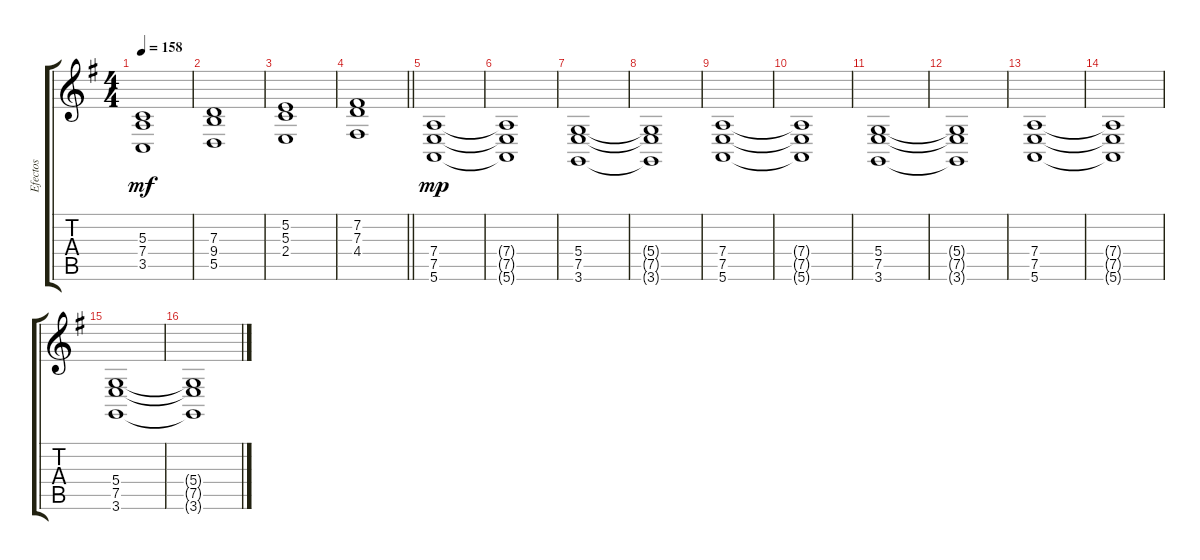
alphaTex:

\track ("Efectos" "Efectos") {instrument pad7halo}
\staff {score tabs}
\tuning (E4 B3 G3 D3 A2 E2) {hide}
\ts (4 4)
\tempo 158
\clef g2
\ks g
(5.3 7.4 3.5).1{dy mf} |
(7.3 9.4 5.5).1 |
(5.2 5.3 2.4).1 |
\barLineRight lightlight
(7.2 7.3 4.4).1 |
(7.4 7.5 5.6).1{dy mp} |
(7.4{t} 7.5{t} 5.6{t}).1 |
(5.4 7.5 3.6).1 |
(5.4{t} 7.5{t} 3.6{t}).1 |
(7.4 7.5 5.6).1 |
(7.4{t} 7.5{t} 5.6{t}).1 |
(5.4 7.5 3.6).1 |
(5.4{t} 7.5{t} 3.6{t}).1 |
(7.4 7.5 5.6).1 |
(7.4{t} 7.5{t} 5.6{t}).1 |
(5.4 7.5 3.6).1 |
(5.4{t} 7.5{t} 3.6{t}).1
